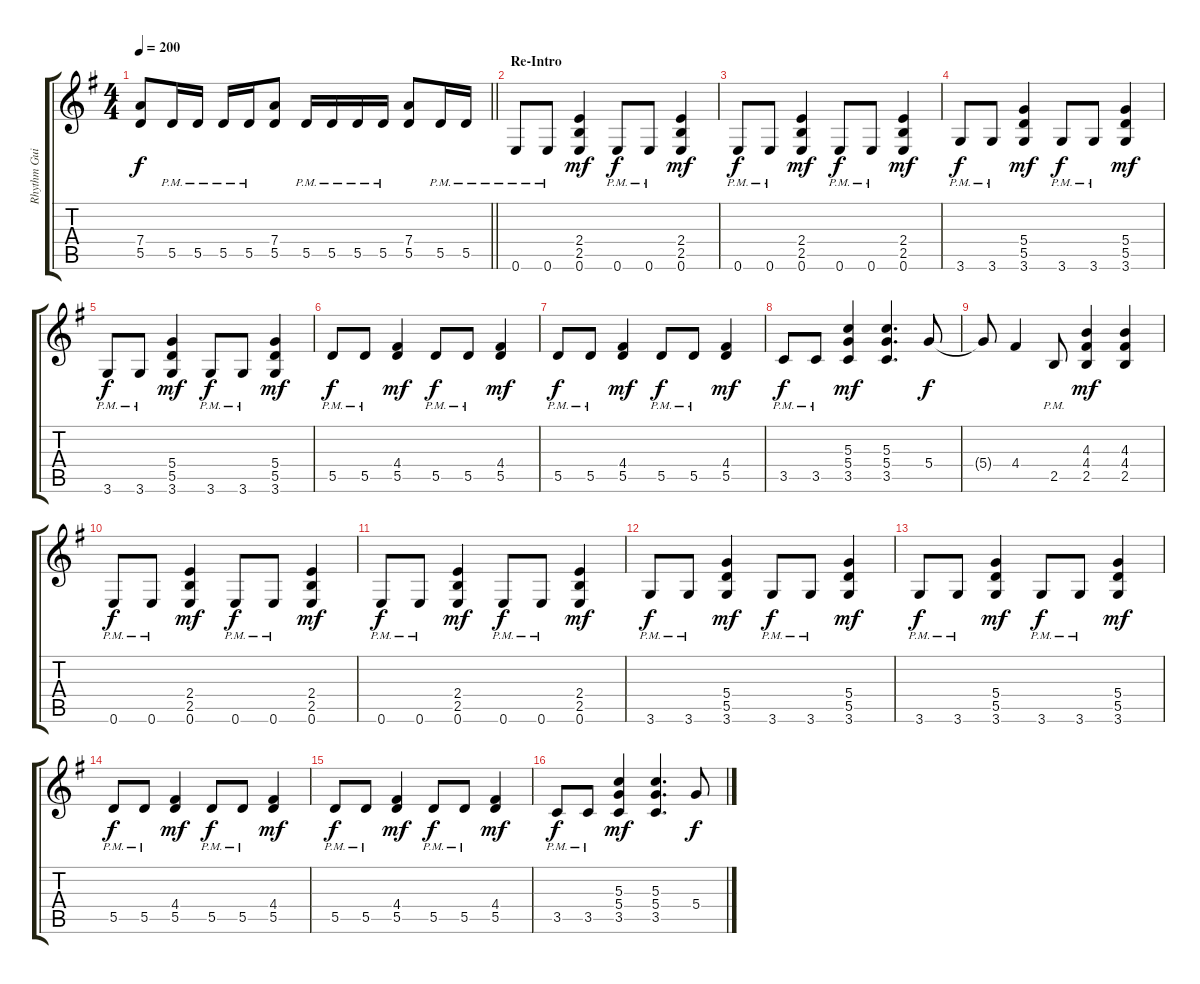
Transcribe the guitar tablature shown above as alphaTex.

\track ("Rhythm Guitar 2" "Rhythm Gui") {instrument distortionguitar}
\staff {score tabs}
\tuning (E4 B3 G3 D3 A2 E2) {hide}
\ts (4 4)
\tempo 200
\clef g2
\barLineRight lightlight
\ks g
(7.4 5.5).8{dy f} 5.5{pm}.16 5.5{pm}.16 5.5{pm}.16 5.5{pm}.16 (7.4 5.5).8 5.5{pm}.16 5.5{pm}.16 5.5{pm}.16 5.5{pm}.16 (7.4 5.5).8 5.5{pm}.16 5.5{pm}.16 |
\section ("" "Re-Intro")
0.6{pm}.8 0.6{pm}.8 (2.4 2.5 0.6).4{dy mf} 0.6{pm}.8{dy f} 0.6{pm}.8 (2.4 2.5 0.6).4{dy mf} |
0.6{pm}.8{dy f} 0.6{pm}.8 (2.4 2.5 0.6).4{dy mf} 0.6{pm}.8{dy f} 0.6{pm}.8 (2.4 2.5 0.6).4{dy mf} |
3.6{pm}.8{dy f} 3.6{pm}.8 (5.4 5.5 3.6).4{dy mf} 3.6{pm}.8{dy f} 3.6{pm}.8 (5.4 5.5 3.6).4{dy mf} |
3.6{pm}.8{dy f} 3.6{pm}.8 (5.4 5.5 3.6).4{dy mf} 3.6{pm}.8{dy f} 3.6{pm}.8 (5.4 5.5 3.6).4{dy mf} |
5.5{pm}.8{dy f} 5.5{pm}.8 (4.4 5.5).4{dy mf} 5.5{pm}.8{dy f} 5.5{pm}.8 (4.4 5.5).4{dy mf} |
5.5{pm}.8{dy f} 5.5{pm}.8 (4.4 5.5).4{dy mf} 5.5{pm}.8{dy f} 5.5{pm}.8 (4.4 5.5).4{dy mf} |
3.5{pm}.8{dy f} 3.5{pm}.8 (5.3 5.4 3.5).4{dy mf} (5.3 5.4 3.5).4{d} 5.4.8{dy f} |
5.4{t}.8 4.4.4 2.5{pm}.8 (4.3 4.4 2.5).4{dy mf} (4.3 4.4 2.5).4 |
0.6{pm}.8{dy f} 0.6{pm}.8 (2.4 2.5 0.6).4{dy mf} 0.6{pm}.8{dy f} 0.6{pm}.8 (2.4 2.5 0.6).4{dy mf} |
0.6{pm}.8{dy f} 0.6{pm}.8 (2.4 2.5 0.6).4{dy mf} 0.6{pm}.8{dy f} 0.6{pm}.8 (2.4 2.5 0.6).4{dy mf} |
3.6{pm}.8{dy f} 3.6{pm}.8 (5.4 5.5 3.6).4{dy mf} 3.6{pm}.8{dy f} 3.6{pm}.8 (5.4 5.5 3.6).4{dy mf} |
3.6{pm}.8{dy f} 3.6{pm}.8 (5.4 5.5 3.6).4{dy mf} 3.6{pm}.8{dy f} 3.6{pm}.8 (5.4 5.5 3.6).4{dy mf} |
5.5{pm}.8{dy f} 5.5{pm}.8 (4.4 5.5).4{dy mf} 5.5{pm}.8{dy f} 5.5{pm}.8 (4.4 5.5).4{dy mf} |
5.5{pm}.8{dy f} 5.5{pm}.8 (4.4 5.5).4{dy mf} 5.5{pm}.8{dy f} 5.5{pm}.8 (4.4 5.5).4{dy mf} |
3.5{pm}.8{dy f} 3.5{pm}.8 (5.3 5.4 3.5).4{dy mf} (5.3 5.4 3.5).4{d} 5.4.8{dy f}
